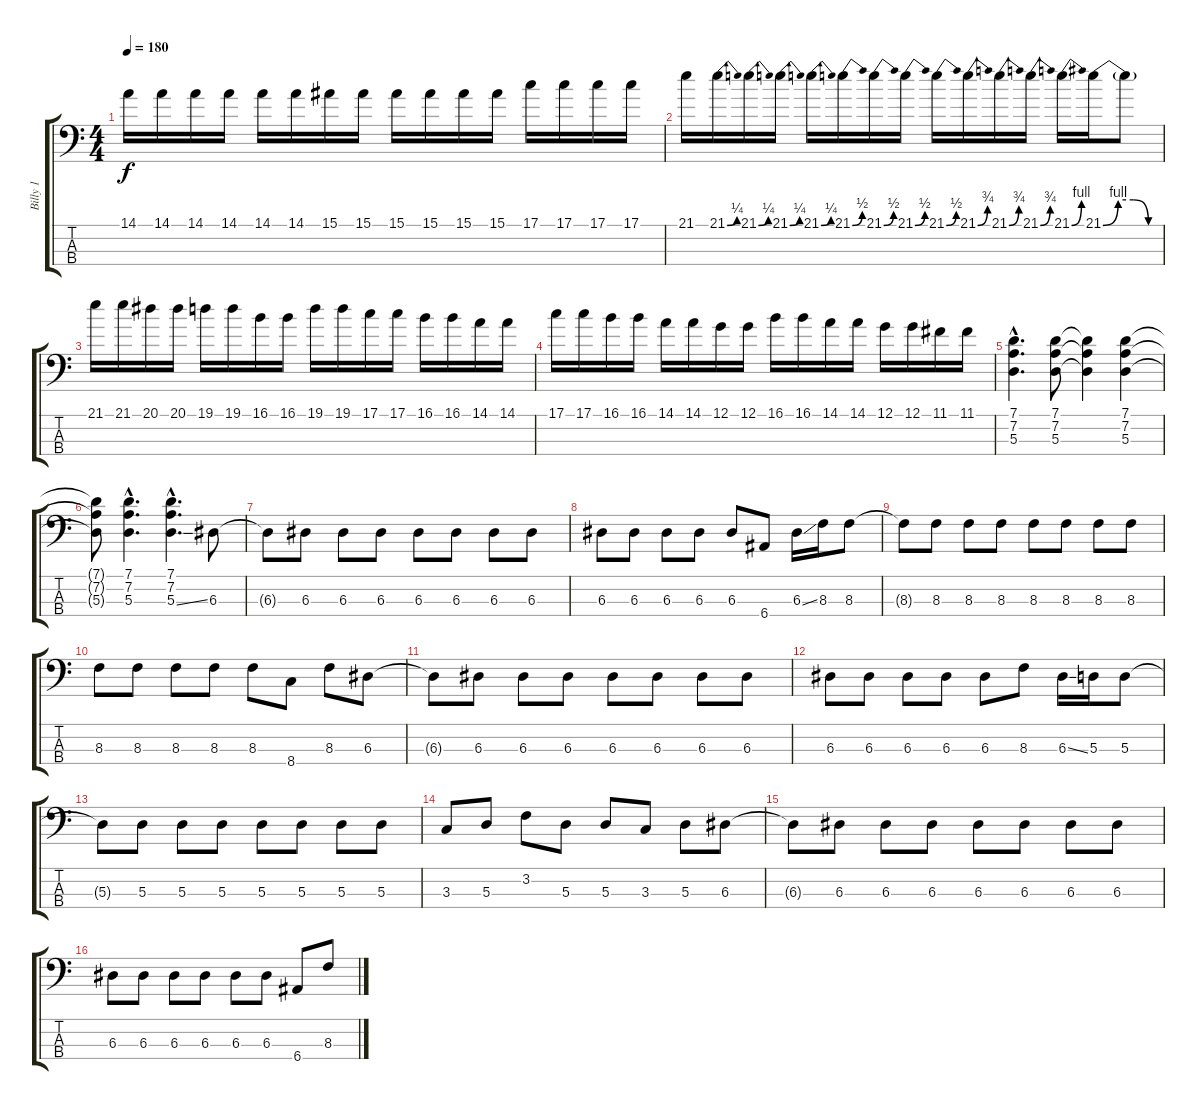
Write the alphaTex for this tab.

\track ("Billy 1" "Billy 1") {instrument electricbassfinger}
\staff {score tabs}
\tuning (G2 D2 A1 E1) {hide}
\ts (4 4)
\tempo 180
\clef f4
\ks c
14.1.16{dy f} 14.1.16 14.1.16 14.1.16 14.1.16 14.1.16 15.1.16 15.1.16 15.1.16 15.1.16 15.1.16 15.1.16 17.1.16 17.1.16 17.1.16 17.1.16 |
21.1.16 21.1{be (bend 0 0 60 1)}.16 21.1{be (bend 0 0 60 1)}.16 21.1{be (bend 0 0 60 1)}.16 21.1{be (bend 0 0 60 1)}.16 21.1{be (bend 0 0 60 2)}.16 21.1{be (bend 0 0 60 2)}.16 21.1{be (bend 0 0 60 2)}.16 21.1{be (bend 0 0 60 2)}.16 21.1{be (bend 0 0 60 3)}.16 21.1{be (bend 0 0 60 3)}.16 21.1{be (bend 0 0 60 3)}.16 21.1{be (bend 0 0 60 4)}.16 21.1{be (custom 0 0 15 4 30 4 45 0 60 0)}.16 21.1{t}.8 |
21.1.16 21.1.16 20.1.16 20.1.16 19.1.16 19.1.16 16.1.16 16.1.16 19.1.16 19.1.16 17.1.16 17.1.16 16.1.16 16.1.16 14.1.16 14.1.16 |
17.1.16 17.1.16 16.1.16 16.1.16 14.1.16 14.1.16 12.1.16 12.1.16 16.1.16 16.1.16 14.1.16 14.1.16 12.1.16 12.1.16 11.1.16 11.1.16 |
(7.1{hac} 7.2{hac} 5.3{hac}).4{d} (7.1 7.2 5.3).8 (7.1{t} 7.2{t} 5.3{t}).4 (7.1 7.2 5.3).4 |
(7.1{t} 7.2{t} 5.3{t}).8 (7.1{hac} 7.2{hac} 5.3{hac}).4{d} (7.1{hac} 7.2{hac} 5.3{ss hac}).4{d} 6.3.8 |
6.3{t}.8 6.3.8 6.3.8 6.3.8 6.3.8 6.3.8 6.3.8 6.3.8 |
6.3.8 6.3.8 6.3.8 6.3.8 6.3.8 6.4.8 6.3{ss}.16 8.3.16 8.3.8 |
8.3{t}.8 8.3.8 8.3.8 8.3.8 8.3.8 8.3.8 8.3.8 8.3.8 |
8.3.8 8.3.8 8.3.8 8.3.8 8.3.8 8.4.8 8.3.8 6.3.8 |
6.3{t}.8 6.3.8 6.3.8 6.3.8 6.3.8 6.3.8 6.3.8 6.3.8 |
6.3.8 6.3.8 6.3.8 6.3.8 6.3.8 8.3.8 6.3{ss}.16 5.3.16 5.3.8 |
5.3{t}.8 5.3.8 5.3.8 5.3.8 5.3.8 5.3.8 5.3.8 5.3.8 |
3.3.8 5.3.8 3.2.8 5.3.8 5.3.8 3.3.8 5.3.8 6.3.8 |
6.3{t}.8 6.3.8 6.3.8 6.3.8 6.3.8 6.3.8 6.3.8 6.3.8 |
6.3.8 6.3.8 6.3.8 6.3.8 6.3.8 6.3.8 6.4.8 8.3.8
